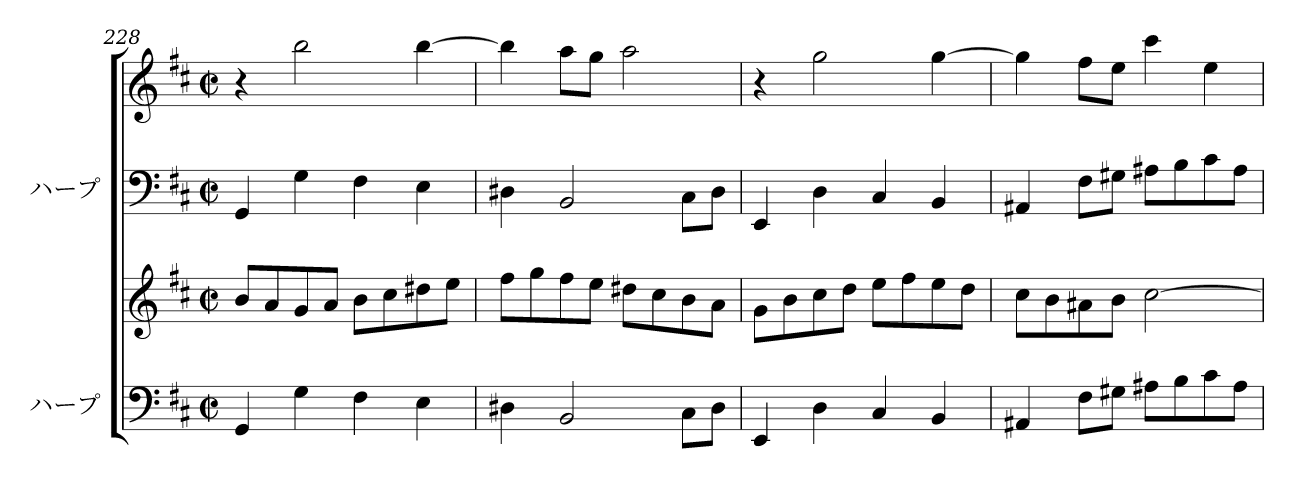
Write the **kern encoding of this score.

**kern	**kern	**kern	**kern
*part2	*part2	*part1	*part1
*staff4	*staff3	*staff2	*staff1
*I"ハープ	*	*I"ハープ	*
*clefF4	*clefG2	*clefF4	*clefG2
*k[f#c#]	*k[f#c#]	*k[f#c#]	*k[f#c#]
*M2/2	*M2/2	*M2/2	*M2/2
*met(c|)	*met(c|)	*met(c|)	*met(c|)
=228	=228	=228	=228
4GG/	8b/L	4GG/	4r
.	8a/	.	.
4G\	8g/	4G\	2bb\
.	8a/J	.	.
4F#\	8b\L	4F#\	.
.	8cc#\	.	.
4E\	8dd#X\	4E\	[4bb\
.	8ee\J	.	.
=229	=229	=229	=229
4D#X\	8ff#\L	4D#X\	4bb\]
.	8gg\	.	.
2BB/	8ff#\	2BB/	8aa\L
.	8ee\J	.	8gg\J
.	8dd#X\L	.	2aa\
.	8cc#\	.	.
8C#\L	8b\	8C#\L	.
8D#\J	8a\J	8D#\J	.
!!LO:LB:g=z
=230	=230	=230	=230
4EE/	8g\L	4EE/	4r
.	8b\	.	.
4D\	8cc#\	4D\	2gg\
.	8dd\J	.	.
4C#/	8ee\L	4C#/	.
.	8ff#\	.	.
4BB/	8ee\	4BB/	[4gg\
.	8dd\J	.	.
=231	=231	=231	=231
4AA#X/	8cc#\L	4AA#X/	4gg\]
.	8b\	.	.
8F#\L	8a#X\	8F#\L	8ff#\L
8G#X\J	8b\J	8G#X\J	8ee\J
8A#X\L	[2cc#\	8A#X\L	4ccc#\
8B\	.	8B\	.
8c#\	.	8c#\	4ee\
8A#\J	.	8A#\J	.
=	=	=	=
*-	*-	*-	*-
